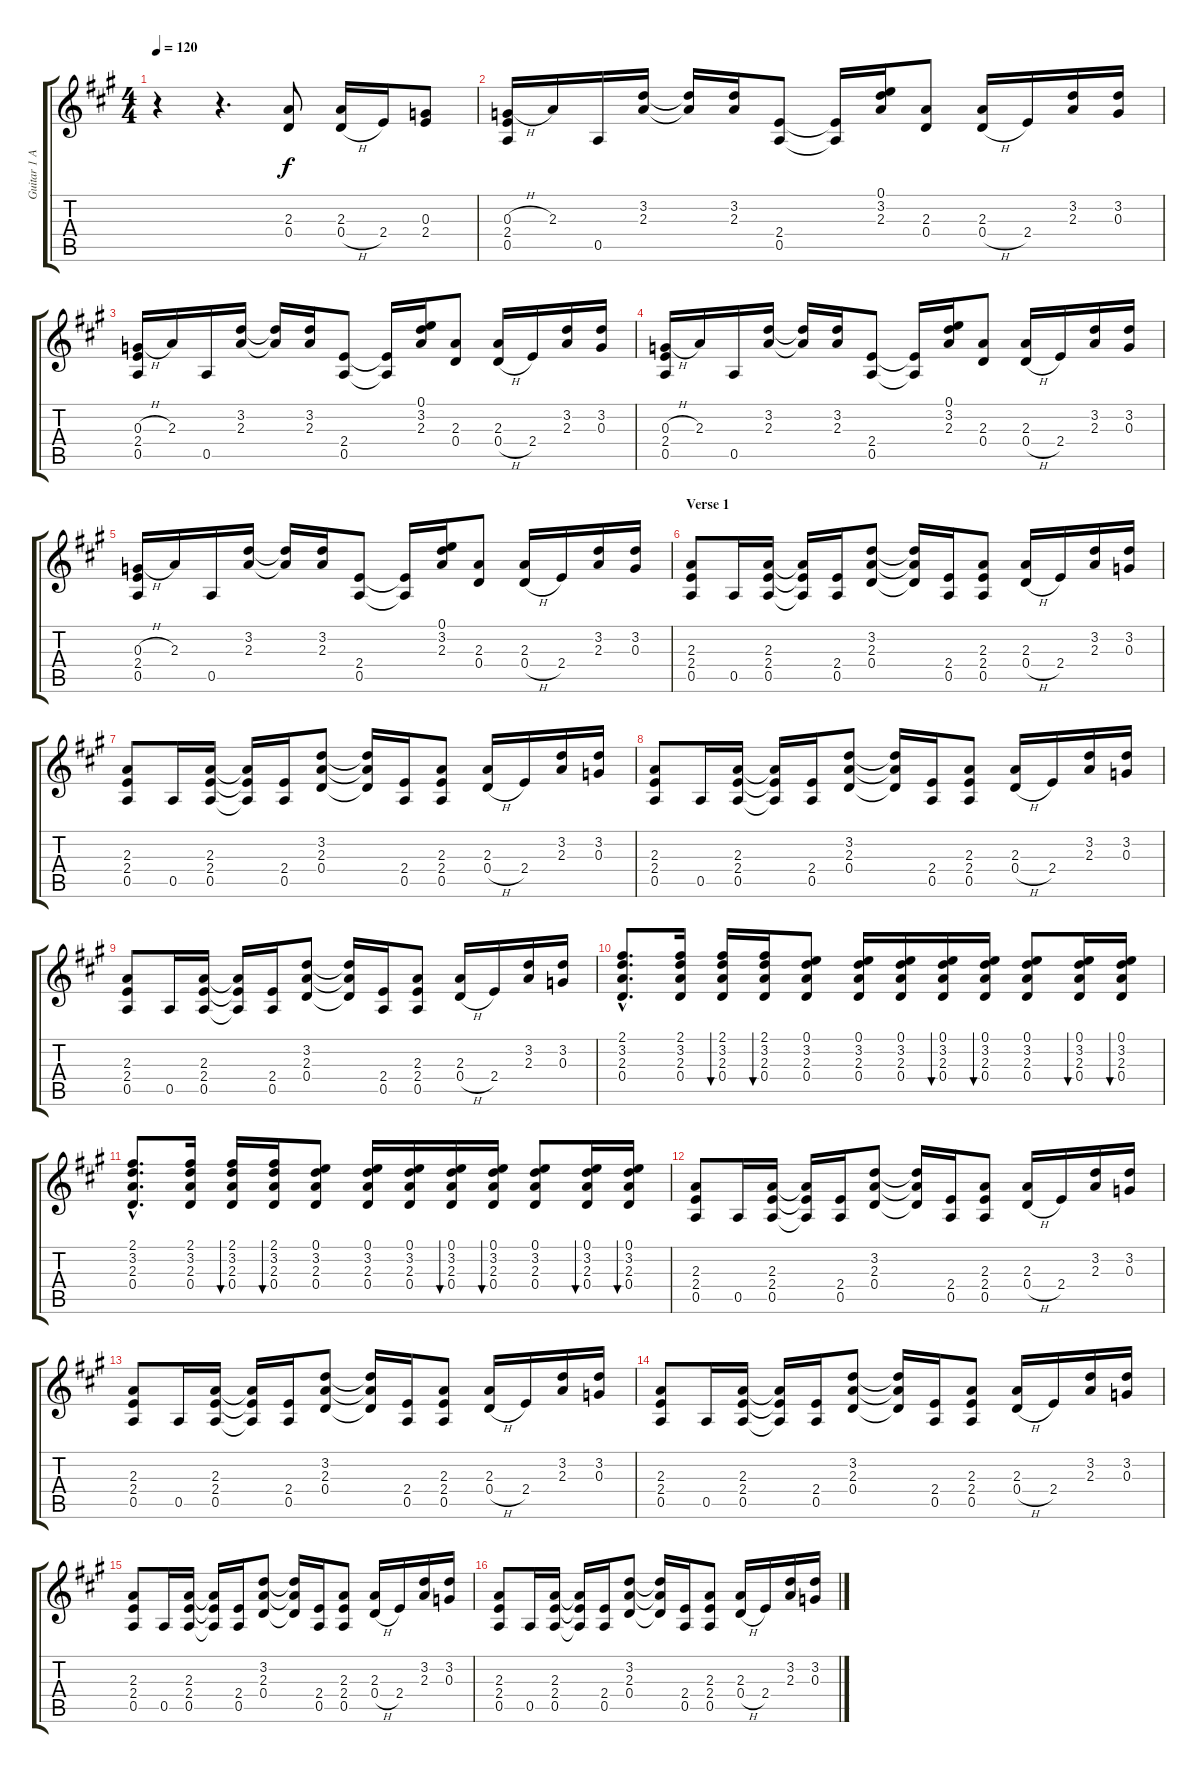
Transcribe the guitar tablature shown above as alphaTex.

\track ("Guitar 1 Acoustic" "Guitar 1 A") {instrument acousticguitarsteel}
\staff {score tabs}
\tuning (E4 B3 G3 D3 A2 E2) {hide}
\ts (4 4)
\tempo 120
\clef g2
\ks a
r.4{dy f instrument acousticguitarsteel} r.4{d} (2.3 0.4).8 (2.3 0.4{h}).16 2.4.16 (0.3 2.4).8 |
(0.3{h} 2.4 0.5).16 2.3.16 0.5.16 (3.2 2.3).16 (3.2{t} 2.3{t}).16 (3.2 2.3).16 (2.4 0.5).8 (2.4{t} 0.5{t}).16 (0.1 3.2 2.3).16 (2.3 0.4).8 (2.3 0.4{h}).16 2.4.16 (3.2 2.3).16 (3.2 0.3).16 |
(0.3{h} 2.4 0.5).16 2.3.16 0.5.16 (3.2 2.3).16 (3.2{t} 2.3{t}).16 (3.2 2.3).16 (2.4 0.5).8 (2.4{t} 0.5{t}).16 (0.1 3.2 2.3).16 (2.3 0.4).8 (2.3 0.4{h}).16 2.4.16 (3.2 2.3).16 (3.2 0.3).16 |
(0.3{h} 2.4 0.5).16 2.3.16 0.5.16 (3.2 2.3).16 (3.2{t} 2.3{t}).16 (3.2 2.3).16 (2.4 0.5).8 (2.4{t} 0.5{t}).16 (0.1 3.2 2.3).16 (2.3 0.4).8 (2.3 0.4{h}).16 2.4.16 (3.2 2.3).16 (3.2 0.3).16 |
(0.3{h} 2.4 0.5).16 2.3.16 0.5.16 (3.2 2.3).16 (3.2{t} 2.3{t}).16 (3.2 2.3).16 (2.4 0.5).8 (2.4{t} 0.5{t}).16 (0.1 3.2 2.3).16 (2.3 0.4).8 (2.3 0.4{h}).16 2.4.16 (3.2 2.3).16 (3.2 0.3).16 |
\section ("" "Verse 1")
(2.3 2.4 0.5).8 0.5.16 (2.3 2.4 0.5).16 (2.3{t} 2.4{t} 0.5{t}).16 (2.4 0.5).16 (3.2 2.3 0.4).8 (3.2{t} 2.3{t} 0.4{t}).16 (2.4 0.5).16 (2.3 2.4 0.5).8 (2.3 0.4{h}).16 2.4.16 (3.2 2.3).16 (3.2 0.3).16 |
(2.3 2.4 0.5).8 0.5.16 (2.3 2.4 0.5).16 (2.3{t} 2.4{t} 0.5{t}).16 (2.4 0.5).16 (3.2 2.3 0.4).8 (3.2{t} 2.3{t} 0.4{t}).16 (2.4 0.5).16 (2.3 2.4 0.5).8 (2.3 0.4{h}).16 2.4.16 (3.2 2.3).16 (3.2 0.3).16 |
(2.3 2.4 0.5).8 0.5.16 (2.3 2.4 0.5).16 (2.3{t} 2.4{t} 0.5{t}).16 (2.4 0.5).16 (3.2 2.3 0.4).8 (3.2{t} 2.3{t} 0.4{t}).16 (2.4 0.5).16 (2.3 2.4 0.5).8 (2.3 0.4{h}).16 2.4.16 (3.2 2.3).16 (3.2 0.3).16 |
(2.3 2.4 0.5).8 0.5.16 (2.3 2.4 0.5).16 (2.3{t} 2.4{t} 0.5{t}).16 (2.4 0.5).16 (3.2 2.3 0.4).8 (3.2{t} 2.3{t} 0.4{t}).16 (2.4 0.5).16 (2.3 2.4 0.5).8 (2.3 0.4{h}).16 2.4.16 (3.2 2.3).16 (3.2 0.3).16 |
(2.1{hac} 3.2{hac} 2.3{hac} 0.4{hac}).8{d} (2.1 3.2 2.3 0.4).16 (2.1 3.2 2.3 0.4).16{bu 60} (2.1 3.2 2.3 0.4).16{bu 60} (0.1 3.2 2.3 0.4).8 (0.1 3.2 2.3 0.4).16 (0.1 3.2 2.3 0.4).16 (0.1 3.2 2.3 0.4).16{bu 60} (0.1 3.2 2.3 0.4).16{bu 60} (0.1 3.2 2.3 0.4).8 (0.1 3.2 2.3 0.4).16{bu 60} (0.1 3.2 2.3 0.4).16{bu 60} |
(2.1{hac} 3.2{hac} 2.3{hac} 0.4{hac}).8{d} (2.1 3.2 2.3 0.4).16 (2.1 3.2 2.3 0.4).16{bu 60} (2.1 3.2 2.3 0.4).16{bu 60} (0.1 3.2 2.3 0.4).8 (0.1 3.2 2.3 0.4).16 (0.1 3.2 2.3 0.4).16 (0.1 3.2 2.3 0.4).16{bu 60} (0.1 3.2 2.3 0.4).16{bu 60} (0.1 3.2 2.3 0.4).8 (0.1 3.2 2.3 0.4).16{bu 60} (0.1 3.2 2.3 0.4).16{bu 60} |
(2.3 2.4 0.5).8 0.5.16 (2.3 2.4 0.5).16 (2.3{t} 2.4{t} 0.5{t}).16 (2.4 0.5).16 (3.2 2.3 0.4).8 (3.2{t} 2.3{t} 0.4{t}).16 (2.4 0.5).16 (2.3 2.4 0.5).8 (2.3 0.4{h}).16 2.4.16 (3.2 2.3).16 (3.2 0.3).16 |
(2.3 2.4 0.5).8 0.5.16 (2.3 2.4 0.5).16 (2.3{t} 2.4{t} 0.5{t}).16 (2.4 0.5).16 (3.2 2.3 0.4).8 (3.2{t} 2.3{t} 0.4{t}).16 (2.4 0.5).16 (2.3 2.4 0.5).8 (2.3 0.4{h}).16 2.4.16 (3.2 2.3).16 (3.2 0.3).16 |
(2.3 2.4 0.5).8 0.5.16 (2.3 2.4 0.5).16 (2.3{t} 2.4{t} 0.5{t}).16 (2.4 0.5).16 (3.2 2.3 0.4).8 (3.2{t} 2.3{t} 0.4{t}).16 (2.4 0.5).16 (2.3 2.4 0.5).8 (2.3 0.4{h}).16 2.4.16 (3.2 2.3).16 (3.2 0.3).16 |
(2.3 2.4 0.5).8 0.5.16 (2.3 2.4 0.5).16 (2.3{t} 2.4{t} 0.5{t}).16 (2.4 0.5).16 (3.2 2.3 0.4).8 (3.2{t} 2.3{t} 0.4{t}).16 (2.4 0.5).16 (2.3 2.4 0.5).8 (2.3 0.4{h}).16 2.4.16 (3.2 2.3).16 (3.2 0.3).16 |
(2.3 2.4 0.5).8 0.5.16 (2.3 2.4 0.5).16 (2.3{t} 2.4{t} 0.5{t}).16 (2.4 0.5).16 (3.2 2.3 0.4).8 (3.2{t} 2.3{t} 0.4{t}).16 (2.4 0.5).16 (2.3 2.4 0.5).8 (2.3 0.4{h}).16 2.4.16 (3.2 2.3).16 (3.2 0.3).16
